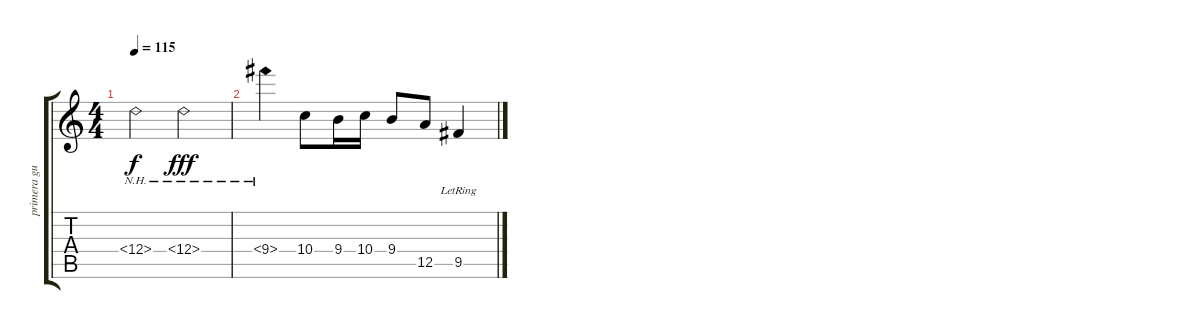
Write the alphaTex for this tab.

\track ("primera guitarra" "primera gu") {instrument overdrivenguitar}
\staff {score tabs}
\tuning (E4 B3 G3 D3 A2 E2) {hide}
\ts (4 4)
\tempo 115
\clef g2
\ks c
12.4{nh}.2{dy f} 11.4{nh}.2{dy fff} |
9.4{nh}.4 10.4.8 9.4.16 10.4.16 9.4.8 12.5.8 9.5{lr}.4
